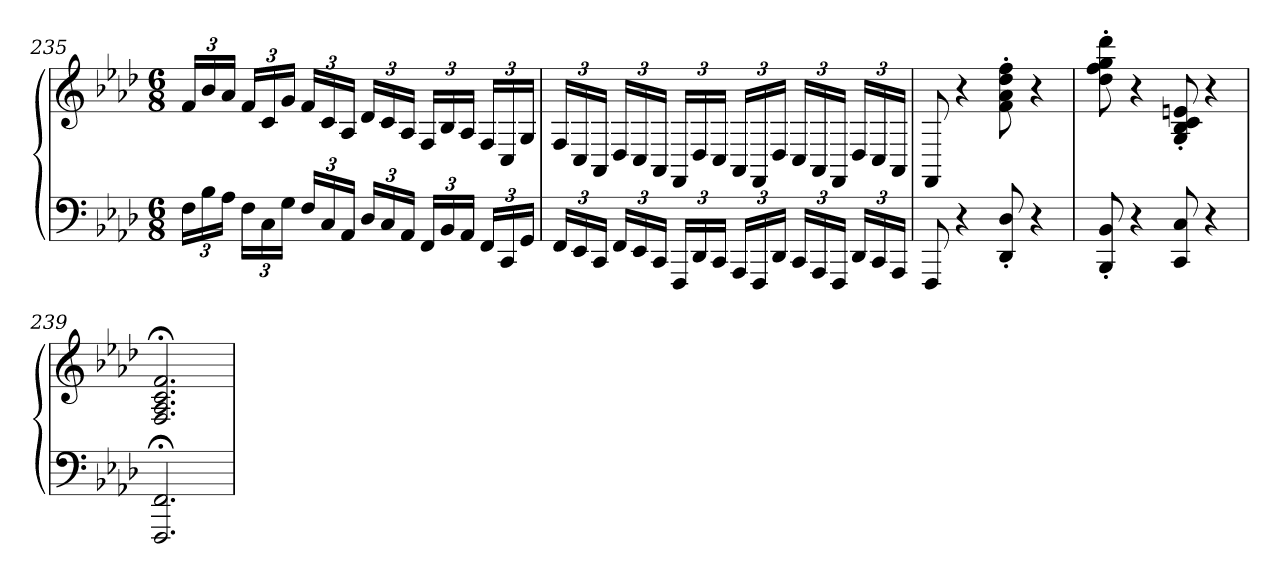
**kern	**kern
*part2	*part1
*staff2	*staff1
*clefF4	*clefG2
*k[b-e-a-d-]	*k[b-e-a-d-]
*M6/8	*M6/8
=235	=235
24FLL	24fLL
24B-	24b-
24A-JJ	24a-JJ
24FLL	24fLL
24C	24c
24GJJ	24gJJ
24FLL	24fLL
24C	24c
24AA-JJ	24A-JJ
24D-LL	24d-LL
24C	24c
24AA-JJ	24A-JJ
24FFLL	24FLL
24BB-	24B-
24AA-JJ	24A-JJ
24FFLL	24FLL
24CC	24C
24GGJJ	24GJJ
=236	=236
24FFLL	24FLL
24EE-	24C
24CCJJ	24AA-JJ
24FFLL	24D-LL
24EE-	24C
24CCJJ	24AA-JJ
24FFFLL	24FFLL
24DD-	24D-
24CCJJ	24CJJ
24AAA-LL	24AA-LL
24FFF	24FF
24DD-JJ	24D-JJ
24CCLL	24CLL
24AAA-	24AA-
24FFFJJ	24FFJJ
24DD-LL	24D-LL
24CC	24C
24AAA-JJ	24AA-JJ
=237	=237
8FFF	8FF
4r	4r
8D-'> 8DD-'>	8ff'> 8dd-'> 8a-'> 8f'>
4r	4r
=238	=238
8BB-'> 8BBB-'>	8ddd-'> 8gg'> 8ff'> 8dd-'>
4r	4r
8C 8CC	8en'> 8c'> 8B-'> 8G'>
4r	4r
=239	=239
2.FF/;< 2.FFF/;<	2.f;< 2.c;< 2.A-;< 2.F;<
=	=
*-	*-
